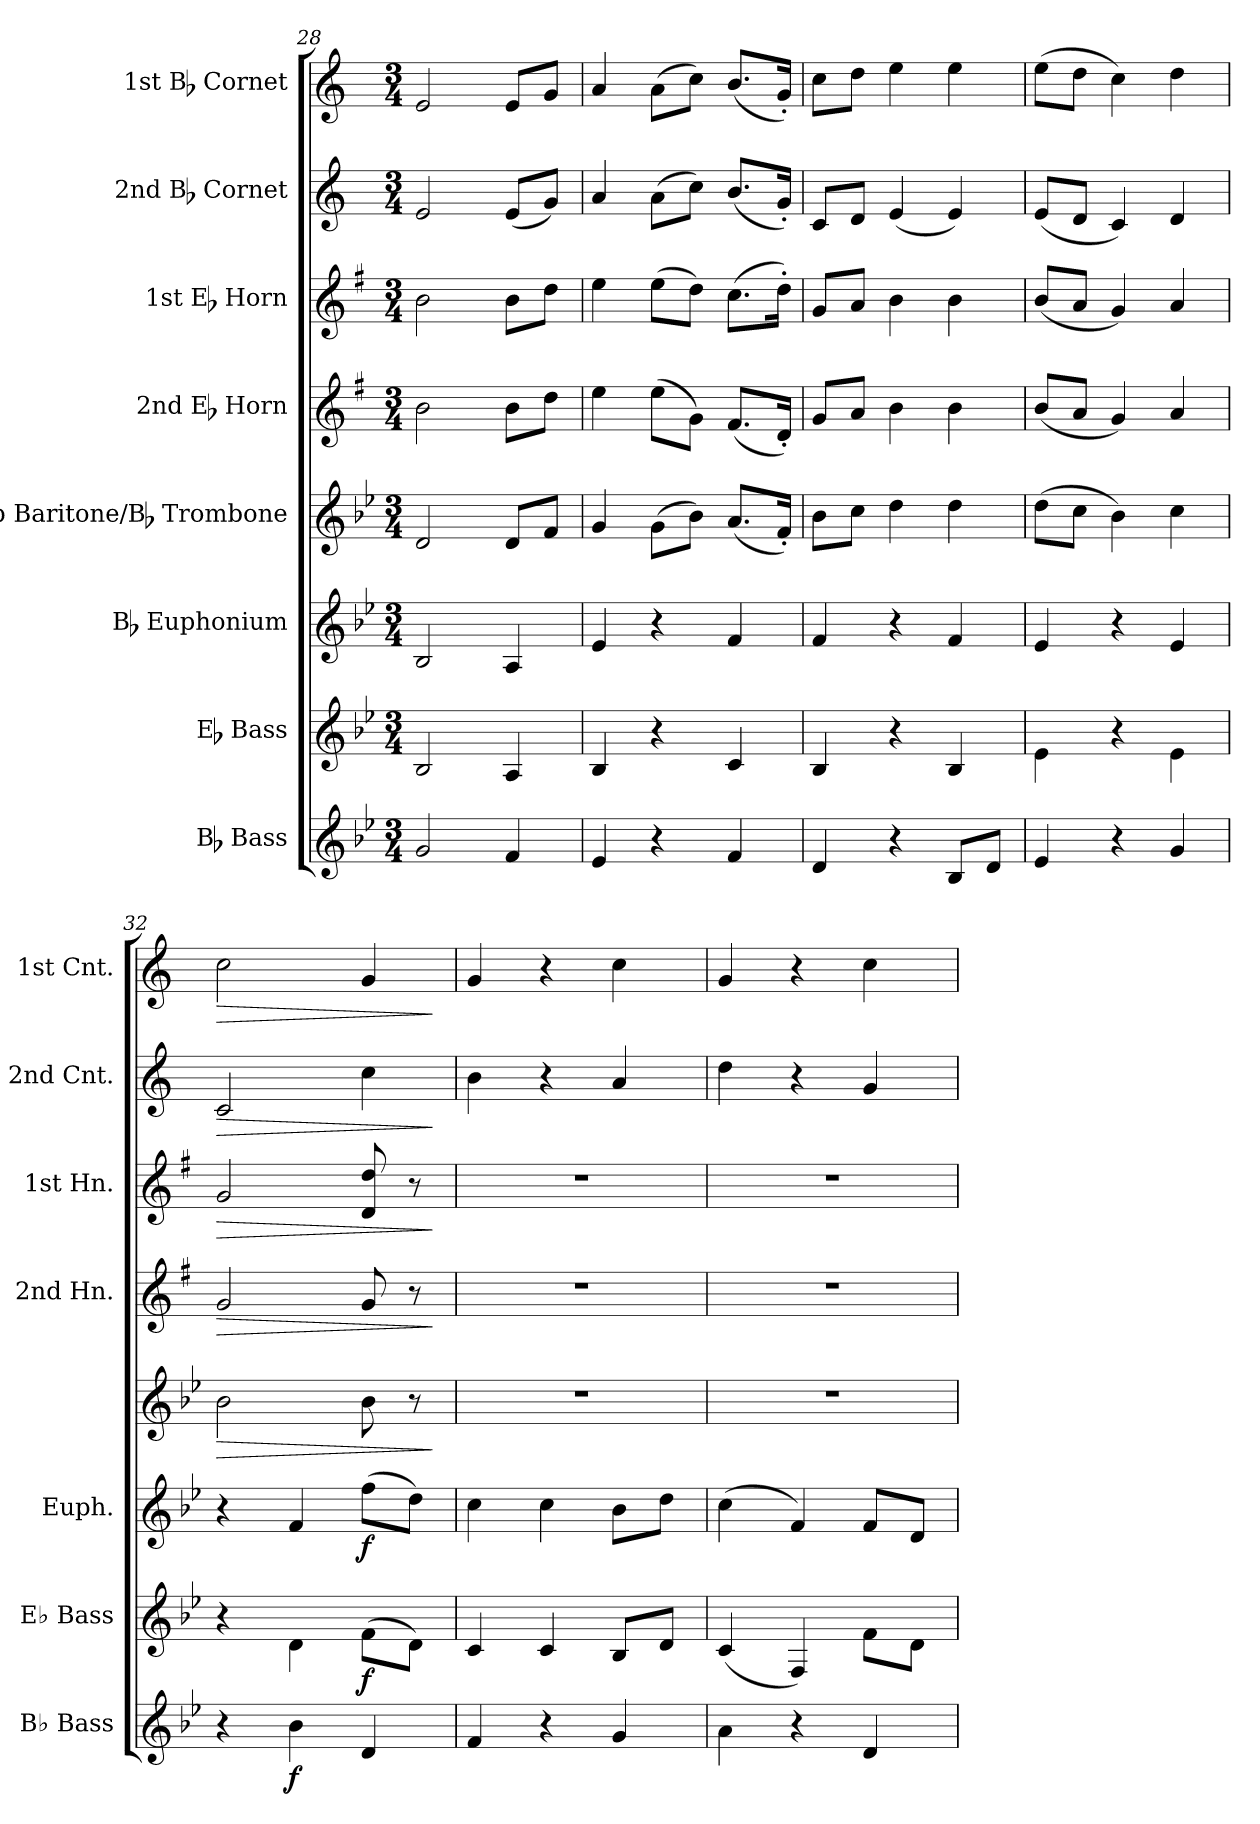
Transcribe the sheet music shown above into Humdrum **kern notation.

**kern	**dynam	**kern	**dynam	**kern	**dynam	**kern	**dynam	**kern	**dynam	**kern	**dynam	**kern	**dynam	**kern	**dynam
*part8	*part8	*part7	*part7	*part6	*part6	*part5	*part5	*part4	*part4	*part3	*part3	*part2	*part2	*part1	*part1
*staff8	*staff8	*staff7	*staff7	*staff6	*staff6	*staff5	*staff5	*staff4	*staff4	*staff3	*staff3	*staff2	*staff2	*staff1	*staff1
*I"Bb Bass	*	*I"Eb Bass	*	*I"Bb Euphonium	*	*I"Bb Baritone/Bb Trombone	*	*I"2nd Eb Horn	*	*I"1st Eb Horn	*	*I"2nd Bb Cornet	*	*I"1st Bb Cornet	*
*I'Bb Bass	*	*I'Eb Bass	*	*I'Euph.	*	*	*	*I'2nd Hn.	*	*I'1st Hn.	*	*I'2nd Cnt.	*	*I'1st Cnt.	*
*clefG2	*	*clefG2	*	*clefG2	*	*clefG2	*	*clefG2	*	*clefG2	*	*clefG2	*	*clefG2	*
*ITrd15c26	*	*ITrd12c21	*	*ITrd8c14	*	*ITrd8c14	*	*ITrd5c9	*	*ITrd5c9	*	*ITrd1c2	*	*ITrd1c2	*
*k[b-e-]	*	*k[b-e-]	*	*k[b-e-]	*	*k[b-e-]	*	*k[b-e-]	*	*k[b-e-]	*	*k[b-e-]	*	*k[b-e-]	*
*M3/4	*	*M3/4	*	*M3/4	*	*M3/4	*	*M3/4	*	*M3/4	*	*M3/4	*	*M3/4	*
=28	=28	=28	=28	=28	=28	=28	=28	=28	=28	=28	=28	=28	=28	=28	=28
2GG/	.	2BB-/	.	2BB-/	.	2D/	.	2d\	.	2d\	.	2d/	.	2d/	.
4FF/	.	4AA/	.	4AA/	.	8D/L	.	8d\L	.	8d\L	.	(8d/L	.	8d/L	.
.	.	.	.	.	.	8F/J	.	8f\J	.	8f\J	.	8f/J)	.	8f/J	.
=29	=29	=29	=29	=29	=29	=29	=29	=29	=29	=29	=29	=29	=29	=29	=29
4EE-/	.	4BB-/	.	4E-/	.	4G/	.	4g\	.	4g\	.	4g/	.	4g/	.
4r	.	4r	.	4r	.	(8G\L	.	(8g\L	.	(8g\L	.	(8g\L	.	(8g\L	.
.	.	.	.	.	.	8B-\J)	.	8B-\J)	.	8f\J)	.	8b-\J)	.	8b-\J)	.
4FF/	.	4C/	.	4F/	.	(8.A/L	.	(8.A/L	.	(8.e-\L	.	(8.a/L	.	(8.a/L	.
.	.	.	.	.	.	16F'/Jk)	.	16F'/Jk)	.	16f'\Jk)	.	16f'/Jk)	.	16f'/Jk)	.
=30	=30	=30	=30	=30	=30	=30	=30	=30	=30	=30	=30	=30	=30	=30	=30
4DD/	.	4BB-/	.	4F/	.	8B-\L	.	8B-/L	.	8B-/L	.	8B-/L	.	8b-\L	.
.	.	.	.	.	.	8c\J	.	8c/J	.	8c/J	.	8c/J	.	8cc\J	.
4r	.	4r	.	4r	.	4d\	.	4d\	.	4d\	.	(4d/	.	4dd\	.
8BBB-/L	.	4BB-/	.	4F/	.	4d\	.	4d\	.	4d\	.	4d/)	.	4dd\	.
8DD/J	.	.	.	.	.	.	.	.	.	.	.	.	.	.	.
=31	=31	=31	=31	=31	=31	=31	=31	=31	=31	=31	=31	=31	=31	=31	=31
4EE-/	.	4E-\	.	4E-/	.	(8d\L	.	(8d/L	.	(8d/L	.	(8d/L	.	(8dd\L	.
.	.	.	.	.	.	8c\J	.	8c/J	.	8c/J	.	8c/J	.	8cc\J	.
4r	.	4r	.	4r	.	4B-\)	.	4B-/)	.	4B-/)	.	4B-/)	.	4b-\)	.
4GG/	.	4E-\	.	4E-/	.	4c\	.	4c/	.	4c/	.	4c/	.	4cc\	.
=32	=32	=32	=32	=32	=32	=32	=32	=32	=32	=32	=32	=32	=32	=32	=32
!	!	!	!	!	!	!	!LO:HP:b	!	!LO:HP:b	!	!LO:HP:b	!	!LO:HP:b	!	!LO:HP:b
4r	.	4r	.	4r	.	2B-\	>	2B-/	>	2B-/	>	2B-/	>	2b-\	>
!	!LO:DY:b	!	!	!	!	!	!	!	!	!	!	!	!	!	!
4BB-\	f	4D\	.	4F/	.	.	.	.	.	.	.	.	.	.	.
!	!	!	!LO:DY:b	!	!LO:DY:b	!	!	!	!	!	!	!	!	!	!
4DD/	.	(8F\L	f	(8f\L	f	8B-\	.	8B-/	.	8F/ 8f/	.	4b-\	.	4f/	.
.	.	8D\J)	.	8d\J)	.	8r	.	8r	.	8r	.	.	.	.	.
.	.	.	.	.	.	.	]	.	]	.	]	.	]	.	]
=33	=33	=33	=33	=33	=33	=33	=33	=33	=33	=33	=33	=33	=33	=33	=33
4FF/	.	4C/	.	4c\	.	2.r	.	2.r	.	2.r	.	4a\	.	4f/	.
4r	.	4C/	.	4c\	.	.	.	.	.	.	.	4r	.	4r	.
4GG/	.	8BB-/L	.	8B-\L	.	.	.	.	.	.	.	4g/	.	4b-\	.
.	.	8D/J	.	8d\J	.	.	.	.	.	.	.	.	.	.	.
=34	=34	=34	=34	=34	=34	=34	=34	=34	=34	=34	=34	=34	=34	=34	=34
4AA\	.	(4C/	.	(4c\	.	2.r	.	2.r	.	2.r	.	4cc\	.	4f/	.
4r	.	4FF/)	.	4F/)	.	.	.	.	.	.	.	4r	.	4r	.
4DD/	.	8F\L	.	8F/L	.	.	.	.	.	.	.	4f/	.	4b-\	.
.	.	8D\J	.	8D/J	.	.	.	.	.	.	.	.	.	.	.
=	=	=	=	=	=	=	=	=	=	=	=	=	=	=	=
*-	*-	*-	*-	*-	*-	*-	*-	*-	*-	*-	*-	*-	*-	*-	*-
